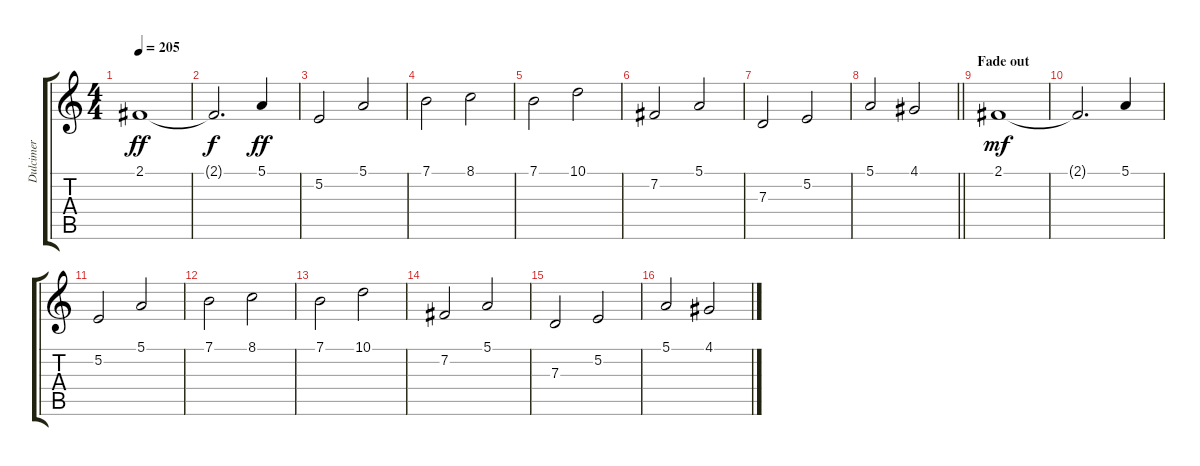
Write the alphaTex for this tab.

\track ("Dulcimer" "Dulcimer") {instrument shanai}
\staff {score tabs}
\tuning (E4 B3 G3 D3 A2 E2) {hide}
\ts (4 4)
\tempo 205
\clef g2
\ks c
2.1.1{dy ff} |
2.1{t}.2{d dy f} 5.1.4{dy ff} |
5.2.2 5.1.2 |
7.1.2 8.1.2 |
7.1.2 10.1.2 |
7.2.2 5.1.2 |
7.3.2 5.2.2 |
\barLineRight lightlight
5.1.2 4.1.2 |
\section ("" "Fade out")
2.1.1{dy mf} |
2.1{t}.2{d} 5.1.4 |
5.2.2 5.1.2 |
7.1.2 8.1.2 |
7.1.2 10.1.2 |
7.2.2 5.1.2 |
7.3.2 5.2.2 |
5.1.2 4.1.2
